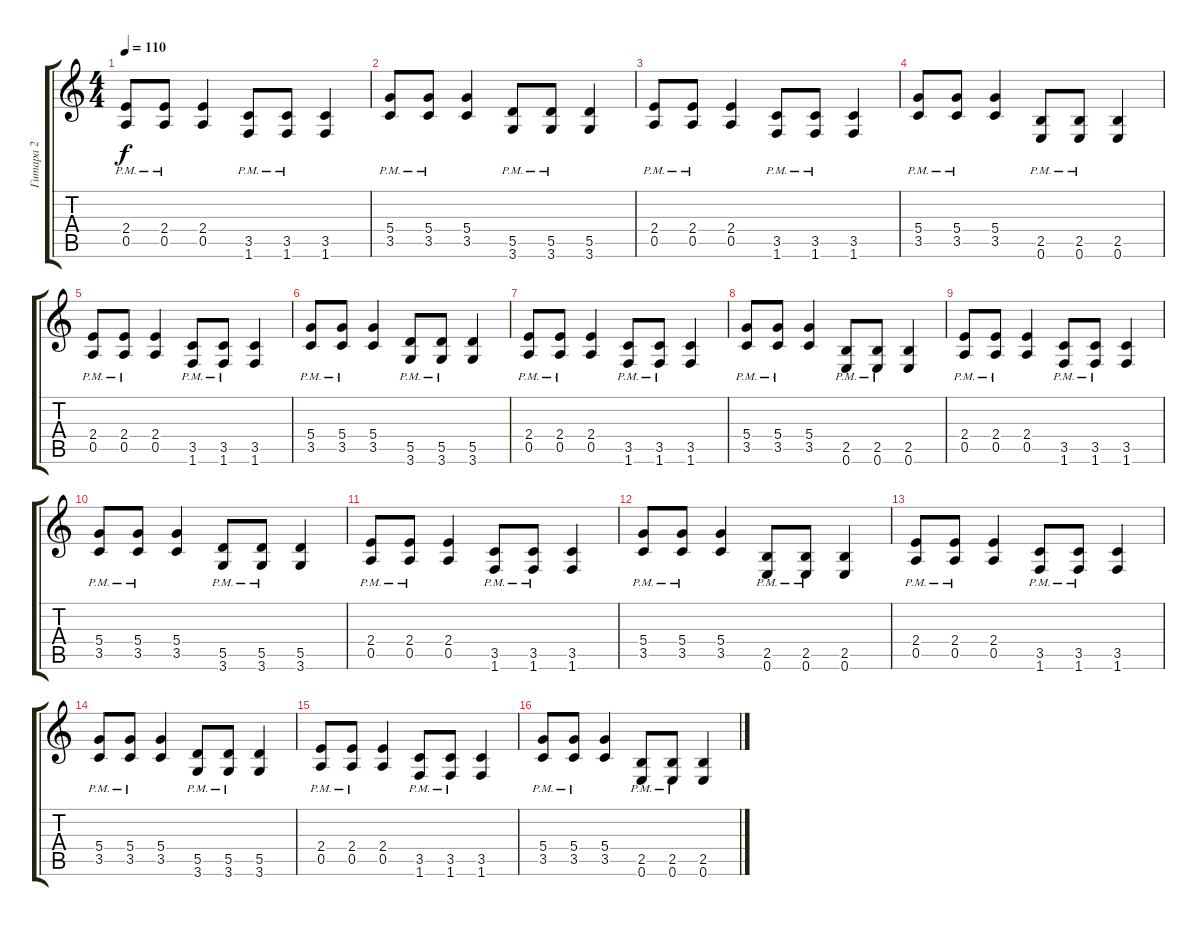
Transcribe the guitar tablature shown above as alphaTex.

\track ("Гитара 2" "Гитара 2") {instrument overdrivenguitar}
\staff {score tabs}
\tuning (E4 B3 G3 D3 A2 E2) {hide}
\ts (4 4)
\tempo 110
\clef g2
\ks c
(2.4{pm} 0.5{pm}).8{dy f} (2.4{pm} 0.5{pm}).8 (2.4 0.5).4 (3.5{pm} 1.6{pm}).8 (3.5{pm} 1.6{pm}).8 (3.5 1.6).4 |
(5.4{pm} 3.5{pm}).8 (5.4{pm} 3.5{pm}).8 (5.4 3.5).4 (5.5{pm} 3.6{pm}).8 (5.5{pm} 3.6{pm}).8 (5.5 3.6).4 |
(2.4{pm} 0.5{pm}).8 (2.4{pm} 0.5{pm}).8 (2.4 0.5).4 (3.5{pm} 1.6{pm}).8 (3.5{pm} 1.6{pm}).8 (3.5 1.6).4 |
(5.4{pm} 3.5{pm}).8 (5.4{pm} 3.5{pm}).8 (5.4 3.5).4 (2.5{pm} 0.6{pm}).8 (2.5{pm} 0.6{pm}).8 (2.5 0.6).4 |
(2.4{pm} 0.5{pm}).8 (2.4{pm} 0.5{pm}).8 (2.4 0.5).4 (3.5{pm} 1.6{pm}).8 (3.5{pm} 1.6{pm}).8 (3.5 1.6).4 |
(5.4{pm} 3.5{pm}).8 (5.4{pm} 3.5{pm}).8 (5.4 3.5).4 (5.5{pm} 3.6{pm}).8 (5.5{pm} 3.6{pm}).8 (5.5 3.6).4 |
(2.4{pm} 0.5{pm}).8 (2.4{pm} 0.5{pm}).8 (2.4 0.5).4 (3.5{pm} 1.6{pm}).8 (3.5{pm} 1.6{pm}).8 (3.5 1.6).4 |
(5.4{pm} 3.5{pm}).8 (5.4{pm} 3.5{pm}).8 (5.4 3.5).4 (2.5{pm} 0.6{pm}).8 (2.5{pm} 0.6{pm}).8 (2.5 0.6).4 |
(2.4{pm} 0.5{pm}).8 (2.4{pm} 0.5{pm}).8 (2.4 0.5).4 (3.5{pm} 1.6{pm}).8 (3.5{pm} 1.6{pm}).8 (3.5 1.6).4 |
(5.4{pm} 3.5{pm}).8 (5.4{pm} 3.5{pm}).8 (5.4 3.5).4 (5.5{pm} 3.6{pm}).8 (5.5{pm} 3.6{pm}).8 (5.5 3.6).4 |
(2.4{pm} 0.5{pm}).8 (2.4{pm} 0.5{pm}).8 (2.4 0.5).4 (3.5{pm} 1.6{pm}).8 (3.5{pm} 1.6{pm}).8 (3.5 1.6).4 |
(5.4{pm} 3.5{pm}).8 (5.4{pm} 3.5{pm}).8 (5.4 3.5).4 (2.5{pm} 0.6{pm}).8 (2.5{pm} 0.6{pm}).8 (2.5 0.6).4 |
(2.4{pm} 0.5{pm}).8 (2.4{pm} 0.5{pm}).8 (2.4 0.5).4 (3.5{pm} 1.6{pm}).8 (3.5{pm} 1.6{pm}).8 (3.5 1.6).4 |
(5.4{pm} 3.5{pm}).8 (5.4{pm} 3.5{pm}).8 (5.4 3.5).4 (5.5{pm} 3.6{pm}).8 (5.5{pm} 3.6{pm}).8 (5.5 3.6).4 |
(2.4{pm} 0.5{pm}).8 (2.4{pm} 0.5{pm}).8 (2.4 0.5).4 (3.5{pm} 1.6{pm}).8 (3.5{pm} 1.6{pm}).8 (3.5 1.6).4 |
(5.4{pm} 3.5{pm}).8 (5.4{pm} 3.5{pm}).8 (5.4 3.5).4 (2.5{pm} 0.6{pm}).8 (2.5{pm} 0.6{pm}).8 (2.5 0.6).4
